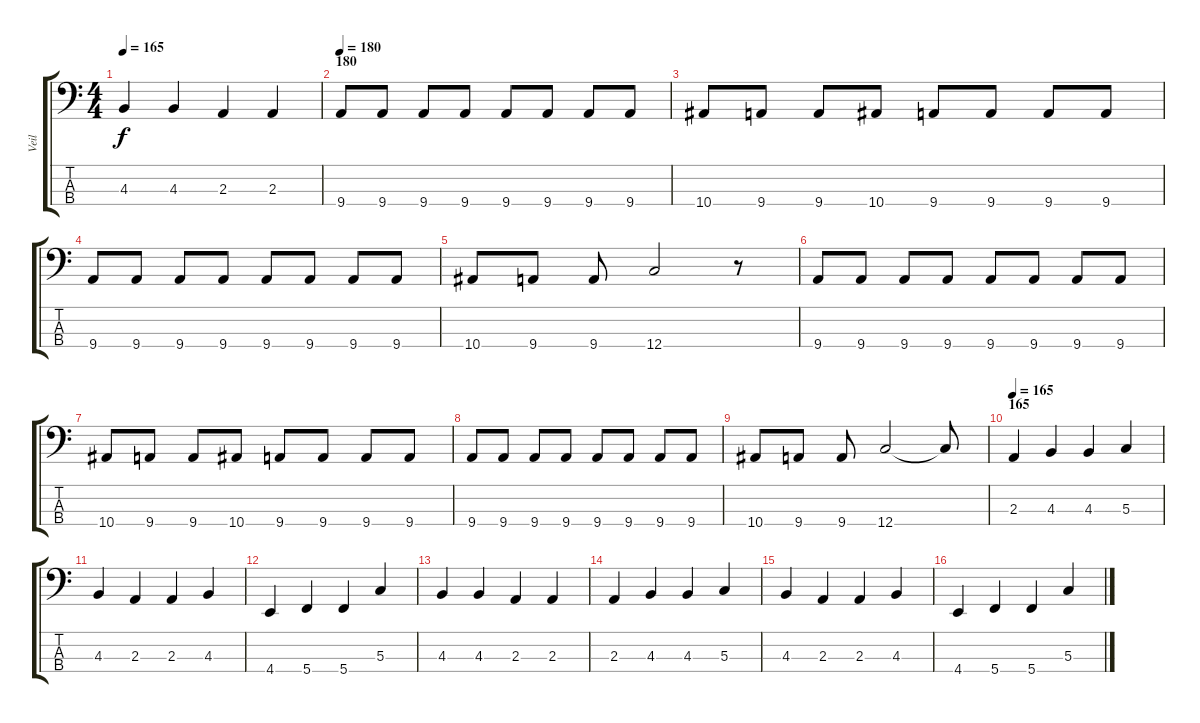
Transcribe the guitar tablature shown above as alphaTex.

\track ("Veil" "Veil") {instrument electricbasspick}
\staff {score tabs}
\tuning (F2 C2 G1 C1) {hide}
\ts (4 4)
\tempo 165
\clef f4
\ks c
4.3.4{dy f} 4.3.4 2.3.4 2.3.4 |
\section ("" "180")
\tempo 180
9.4.8 9.4.8 9.4.8 9.4.8 9.4.8 9.4.8 9.4.8 9.4.8 |
10.4.8 9.4.8 9.4.8 10.4.8 9.4.8 9.4.8 9.4.8 9.4.8 |
9.4.8 9.4.8 9.4.8 9.4.8 9.4.8 9.4.8 9.4.8 9.4.8 |
10.4.8 9.4.8 9.4.8 12.4.2 r.8 |
9.4.8 9.4.8 9.4.8 9.4.8 9.4.8 9.4.8 9.4.8 9.4.8 |
10.4.8 9.4.8 9.4.8 10.4.8 9.4.8 9.4.8 9.4.8 9.4.8 |
9.4.8 9.4.8 9.4.8 9.4.8 9.4.8 9.4.8 9.4.8 9.4.8 |
10.4.8 9.4.8 9.4.8 12.4.2 12.4{t}.8 |
\section ("" "165")
\tempo 165
2.3.4 4.3.4 4.3.4 5.3.4 |
4.3.4 2.3.4 2.3.4 4.3.4 |
4.4.4 5.4.4 5.4.4 5.3.4 |
4.3.4 4.3.4 2.3.4 2.3.4 |
2.3.4 4.3.4 4.3.4 5.3.4 |
4.3.4 2.3.4 2.3.4 4.3.4 |
4.4.4 5.4.4 5.4.4 5.3.4
